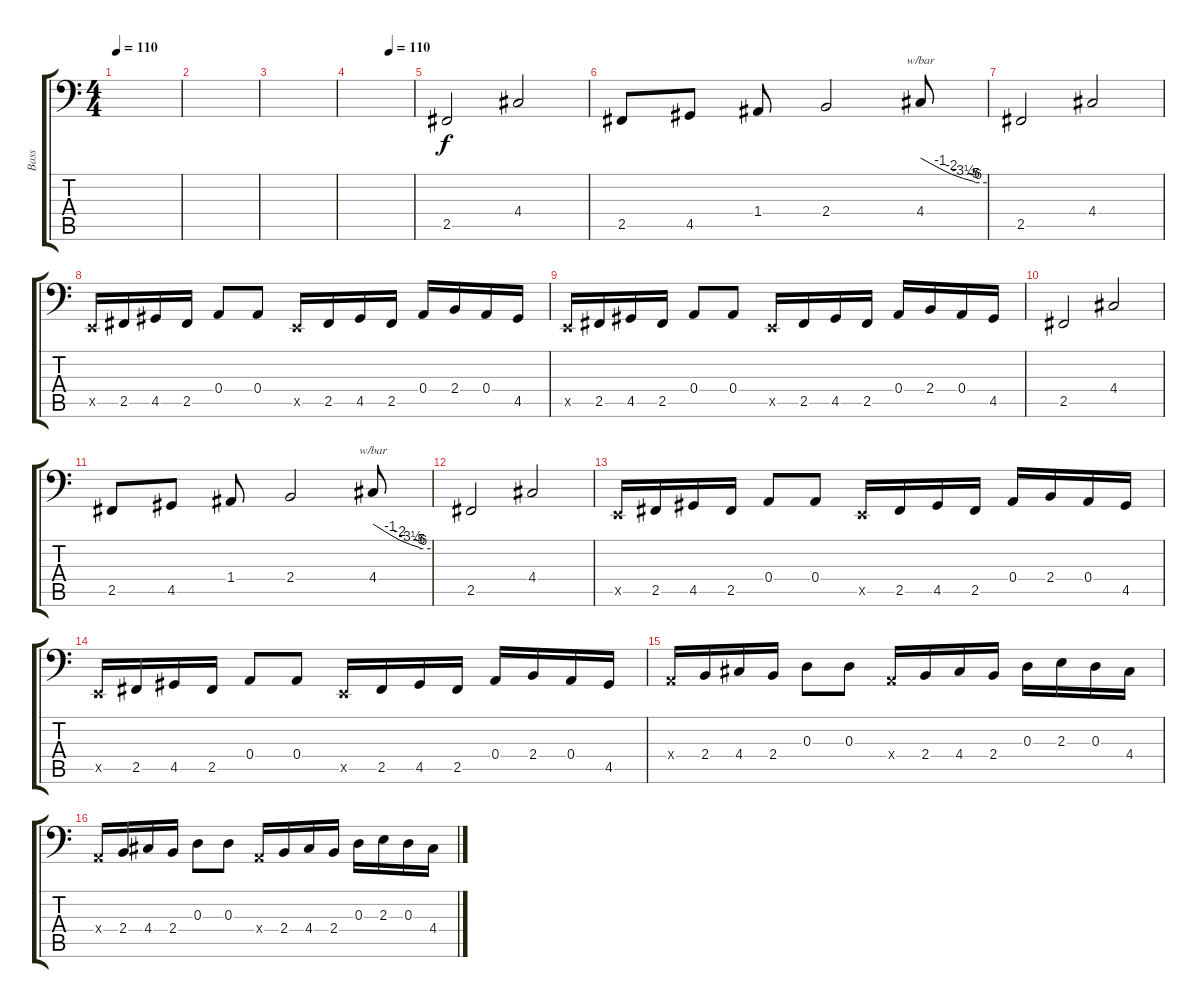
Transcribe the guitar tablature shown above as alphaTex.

\track ("Bass" "Bass") {instrument electricbassfinger}
\staff {score tabs}
\tuning (C3 G2 D2 A1 E1 B0) {hide}
\ts (4 4)
\tempo 110
\clef f4
\ks c
|
|
|
\tempo (110 0.625)
|
2.5.2 4.4.2 |
2.5.8 4.5.8 1.4.8 2.4.2 4.4.8{tbe (custom default 0 0 18 -4 28 -8 39 -14 48 -20 50 -24 60 -24)} |
2.5.2 4.4.2 |
0.5{x}.16 2.5.16 4.5.16 2.5.16 0.4.8 0.4.8 0.5{x}.16 2.5.16 4.5.16 2.5.16 0.4.16 2.4.16 0.4.16 4.5.16 |
0.5{x}.16 2.5.16 4.5.16 2.5.16 0.4.8 0.4.8 0.5{x}.16 2.5.16 4.5.16 2.5.16 0.4.16 2.4.16 0.4.16 4.5.16 |
2.5.2 4.4.2 |
2.5.8 4.5.8 1.4.8 2.4.2 4.4.8{tbe (custom default 0 0 18 -4 28 -8 39 -14 48 -20 50 -24 60 -24)} |
2.5.2 4.4.2 |
0.5{x}.16 2.5.16 4.5.16 2.5.16 0.4.8 0.4.8 0.5{x}.16 2.5.16 4.5.16 2.5.16 0.4.16 2.4.16 0.4.16 4.5.16 |
0.5{x}.16 2.5.16 4.5.16 2.5.16 0.4.8 0.4.8 0.5{x}.16 2.5.16 4.5.16 2.5.16 0.4.16 2.4.16 0.4.16 4.5.16 |
0.4{x}.16 2.4.16 4.4.16 2.4.16 0.3.8 0.3.8 0.4{x}.16 2.4.16 4.4.16 2.4.16 0.3.16 2.3.16 0.3.16 4.4.16 |
0.4{x}.16 2.4.16 4.4.16 2.4.16 0.3.8 0.3.8 0.4{x}.16 2.4.16 4.4.16 2.4.16 0.3.16 2.3.16 0.3.16 4.4.16
